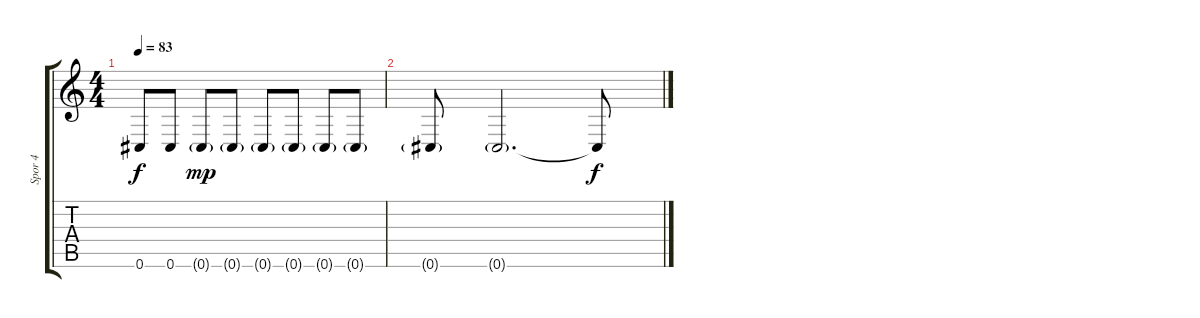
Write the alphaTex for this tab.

\track ("Spor 4" "Spor 4") {instrument acousticguitarsteel}
\staff {score tabs}
\tuning (Eb4 Bb3 Gb3 Db3 Ab2 Db2) {hide}
\ts (4 4)
\tempo 83
\clef g2
\ks c
0.6.8{dy f} 0.6.8 0.6{g}.8{dy mp} 0.6{g}.8 0.6{g}.8 0.6{g}.8 0.6{g}.8 0.6{g}.8 |
0.6{g}.8 0.6{g}.2{d} 0.6{t}.8{dy f}
